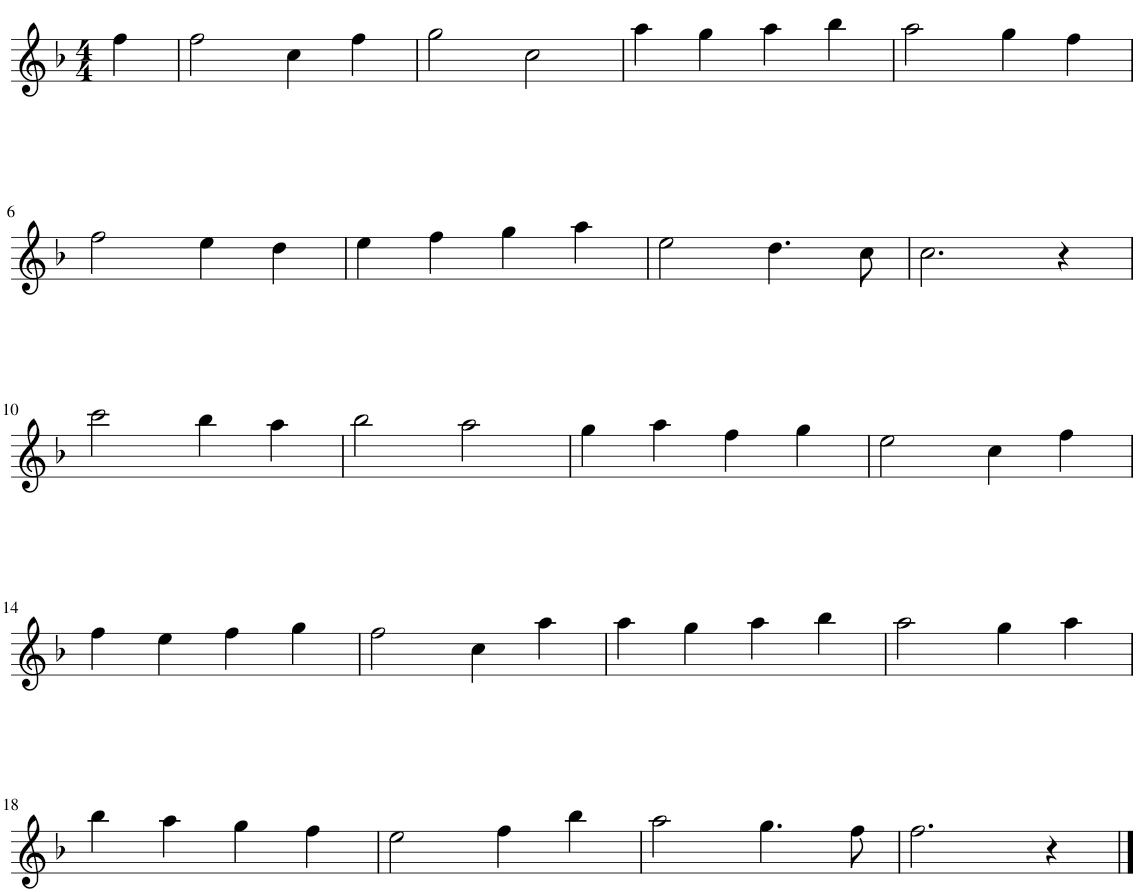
**kern
*part1
*staff1
*I"Flute, Flute
*clefG2
*k[b-]
*M4/4
=1
4ff\
=2
2ff\
4cc\
4ff\
=3
2gg\
2cc\
=4
4aa\
4gg\
4aa\
4bb-\
=5
2aa\
4gg\
4ff\
!!LO:LB:g=z
=6
2ff\
4ee\
4dd\
=7
4ee\
4ff\
4gg\
4aa\
=8
2ee\
4.dd\
8cc\
=9
2.cc\
4r
!!LO:LB:g=z
=10
2ccc\
4bb-\
4aa\
=11
2bb-\
2aa\
=12
4gg\
4aa\
4ff\
4gg\
=13
2ee\
4cc\
4ff\
!!LO:LB:g=z
=14
4ff\
4ee\
4ff\
4gg\
=15
2ff\
4cc\
4aa\
=16
4aa\
4gg\
4aa\
4bb-\
=17
2aa\
4gg\
4aa\
!!LO:LB:g=z
=18
4bb-\
4aa\
4gg\
4ff\
=19
2ee\
4ff\
4bb-\
=20
2aa\
4.gg\
8ff\
=21
2.ff\
4r
==
*-
